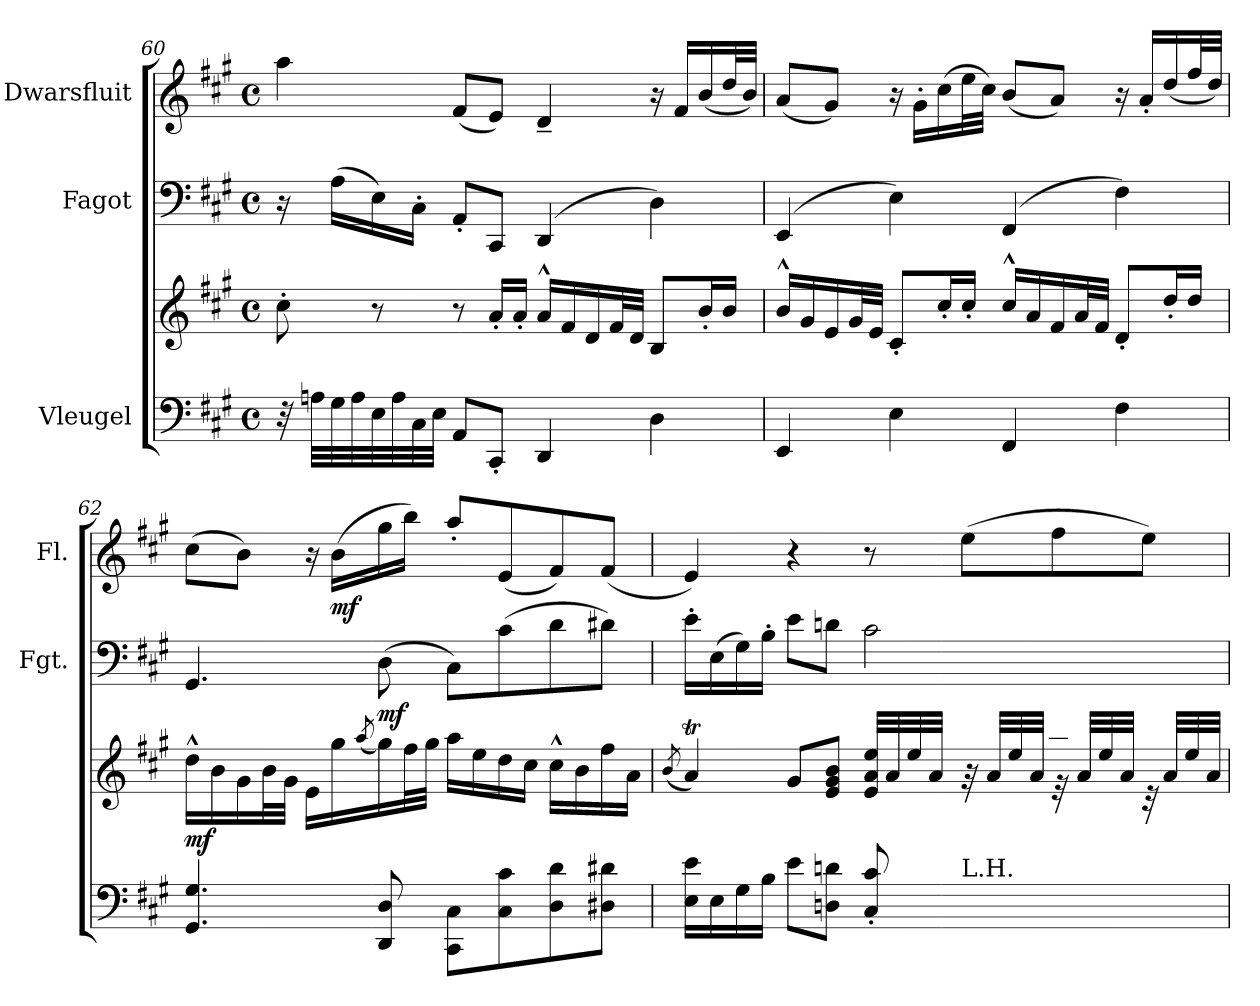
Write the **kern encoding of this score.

**kern	**kern	**dynam	**kern	**dynam	**kern	**dynam
*part3	*part3	*part3	*part2	*part2	*part1	*part1
*staff4	*staff3	*staff3/4	*staff2	*staff2	*staff1	*staff1
*I"Vleugel	*	*	*I"Fagot	*	*I"Dwarsfluit	*
*	*	*	*I'Fgt.	*	*I'Fl.	*
!!LO:LB:g=z
*clefF4	*clefG2	*	*clefF4	*	*clefG2	*
*k[f#c#g#]	*k[f#c#g#]	*	*k[f#c#g#]	*	*k[f#c#g#]	*
*M4/4	*M4/4	*	*M4/4	*	*M4/4	*
*met(c)	*met(c)	*	*met(c)	*	*met(c)	*
=60	=60	=60	=60	=60	=60	=60
32r	8cc#'\	.	16r	.	4aa\	.
32An\LLL	.	.	.	.	.	.
32G#\	.	.	(16A\LL	.	.	.
32A\	.	.	.	.	.	.
32E\	8r	.	16E\)	.	.	.
32A\	.	.	.	.	.	.
32C#\	.	.	16C#'\JJ	.	.	.
32E\JJJ	.	.	.	.	.	.
8AA/L	8r	.	8AA'/L	.	(8f#/L	.
8CC#'/J	16a'/LL	.	8CC#/J	.	8e/J)	.
.	16a'/JJ	.	.	.	.	.
4DD/	16a^^/LL	.	(4DD/	.	4d~/	.
.	16f#/	.	.	.	.	.
.	16d/	.	.	.	.	.
.	32f#/L	.	.	.	.	.
.	32d/JJJ	.	.	.	.	.
4D\	8B/L	.	4D\)	.	16r	.
.	.	.	.	.	16f#/LL	.
.	16b'/L	.	.	.	(16b/	.
.	16b/JJ	.	.	.	32dd/L	.
.	.	.	.	.	32b/JJJ)	.
=61	=61	=61	=61	=61	=61	=61
4EE/	16b^^/LL	.	(4EE/	.	(8a/L	.
.	16g#/	.	.	.	.	.
.	16e/	.	.	.	8g#/J)	.
.	32g#/L	.	.	.	.	.
.	32e/JJJ	.	.	.	.	.
4E\	8c#'/L	.	4E\)	.	16r	.
.	.	.	.	.	16g#'\LL	.
.	16cc#'/L	.	.	.	(16cc#\	.
.	16cc#'/JJ	.	.	.	32ee\L	.
.	.	.	.	.	32cc#\JJJ)	.
4FF#/	16cc#^^/LL	.	(4FF#/	.	(8b/L	.
.	16a/	.	.	.	.	.
.	16f#/	.	.	.	8a/J)	.
.	32a/L	.	.	.	.	.
.	32f#/JJJ	.	.	.	.	.
4F#\	8d'/L	.	4F#\)	.	16r	.
.	.	.	.	.	16a'/LL	.
.	16dd'/L	.	.	.	(16dd/	.
.	16dd/JJ	.	.	.	32ff#/L	.
.	.	.	.	.	32dd/JJJ)	.
!!LO:LB:g=z
=62	=62	=62	=62	=62	=62	=62
!	!	!LO:DY:a=2	!	!	!	!
4.GG#/ 4.G#/	16dd^^\LL	mf	4.GG#/	.	(8cc#\L	.
.	16b\	.	.	.	.	.
.	16g#\	.	.	.	8b\J)	.
.	32b\L	.	.	.	.	.
.	32g#\JJJ	.	.	.	.	.
.	16e\LL	.	.	.	16r	.
!	!	!	!	!	!	!LO:DY:b
.	16gg#\	.	.	.	(16b\LL	mf
.	(8qaa/	.	.	.	.	.
!	!	!	!	!LO:DY:b	!	!
8DD/ 8D/	16gg#\)	.	(8D\	mf	16gg#\	.
.	32ff#\L	.	.	.	16bb\JJ)	.
.	32gg#\JJJ	.	.	.	.	.
8CC#\ 8C#\L	16aa\LL	.	8C#\L)	.	8aa'/L	.
.	16ee\	.	.	.	.	.
8C#\ 8c#\	16dd\	.	(8c#\	.	(8e/	.
.	16cc#\JJ	.	.	.	.	.
8D\ 8d\	16cc#^^\LL	.	8d\	.	8f#/)	.
.	16b\	.	.	.	.	.
8D#X\ 8d#X\J	16ff#\	.	8d#X\J)	.	(8f#/J	.
.	16a\JJ	.	.	.	.	.
=63	=63	=63	=63	=63	=63	=63
.	(8qb/	.	.	.	.	.
*	*^	*	*	*	*	*
16E\ 16e\LL	4aT/)	8ryy	.	16e'\LL	.	4e/)	.
16E\	.	.	.	(16E\	.	.	.
*	*v	*v	*	*	*	*	*
16G#\	.	.	16G#\)	.	.	.
16B\JJ	.	.	16B'\JJ	.	.	.
8e\L	8g#/L	.	8e\L	.	4r	.
8Dn\ 8dn\J	8e/ 8g#/ 8b/J	.	8dn\J	.	.	.
8C#/' 8c#/'L	32e/ 32a/ 32ee/LLL	.	2c#\	.	8r	.
.	32a/	.	.	.	.	.
.	32ee/	.	.	.	.	.
.	32a/JJJ	.	.	.	.	.
*	*^	*	*	*	*	*
!LO:TX:a:t=L.H.	!	!	!	!	!	!	!
4.ryy	32rg	8ggn\	.	.	.	(8ee\L	.
.	32a/LLL	.	.	.	.	.	.
.	32ee/	.	.	.	.	.	.
.	32a/JJJ	.	.	.	.	.	.
.	32re	8aa\	.	.	.	8ff#\	.
.	32a/LLL	.	.	.	.	.	.
.	32ee/	.	.	.	.	.	.
.	32a/JJJ	.	.	.	.	.	.
.	32rc	8gg\J	.	.	.	8ee\J)	.
.	32a/LLL	.	.	.	.	.	.
.	32ee/	.	.	.	.	.	.
.	32a/JJJ	.	.	.	.	.	.
*	*v	*v	*	*	*	*	*
=	=	=	=	=	=	=
*-	*-	*-	*-	*-	*-	*-
